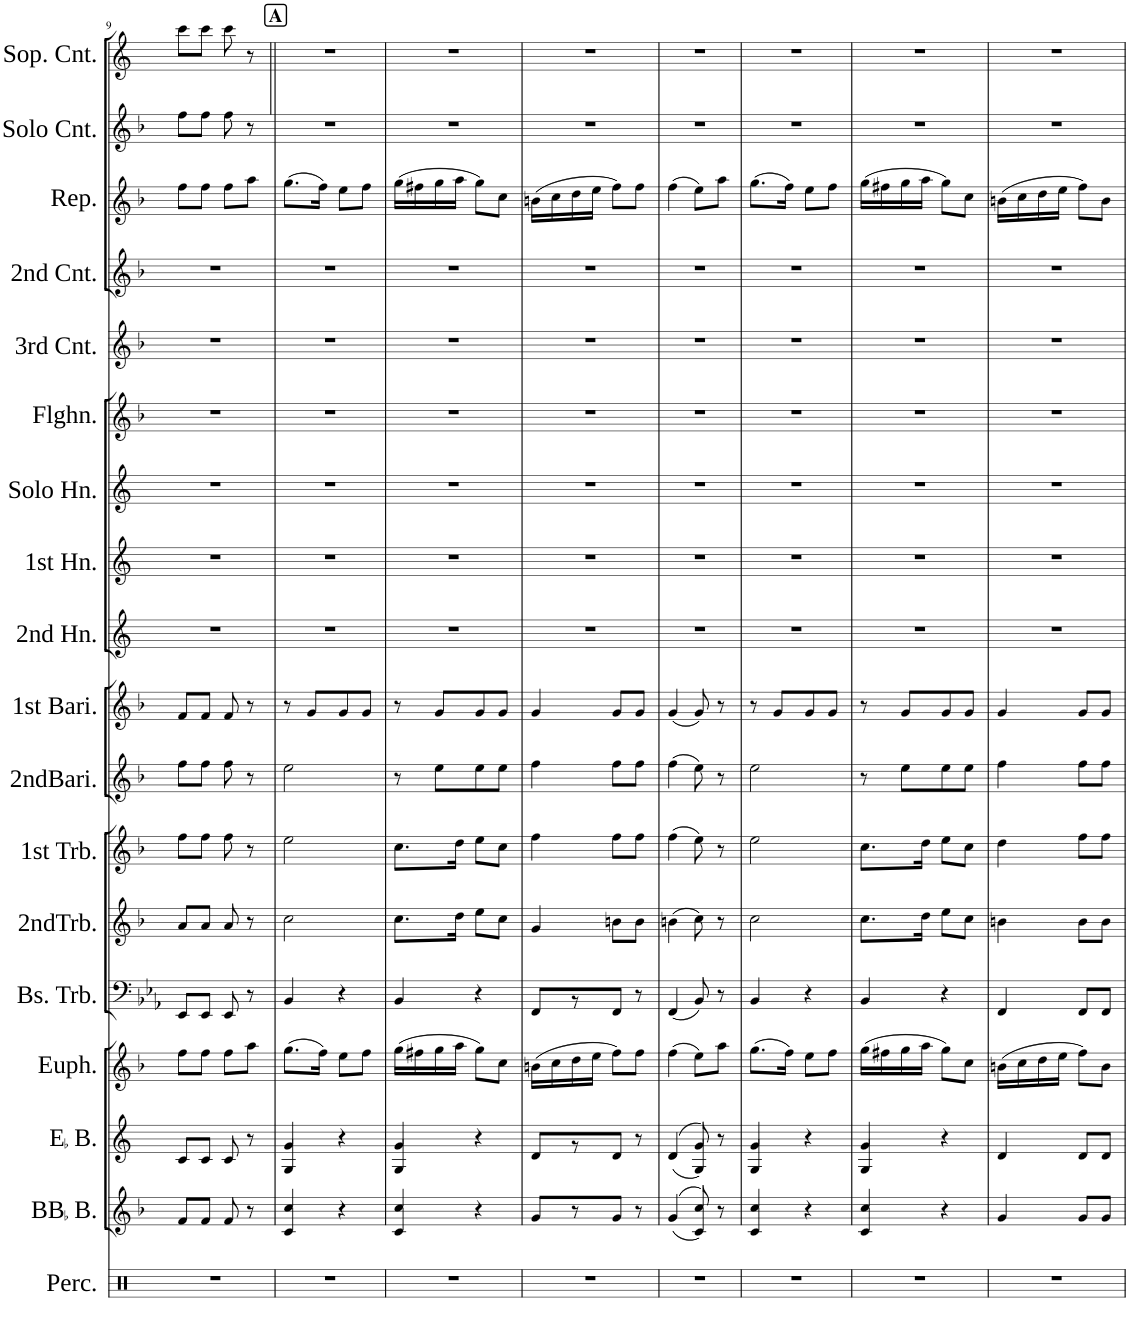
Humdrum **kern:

**kern	**kern	**kern	**kern	**kern	**kern	**kern	**kern	**kern	**kern	**kern	**kern	**kern	**kern	**kern	**kern	**kern	**kern
*part18	*part17	*part16	*part15	*part14	*part13	*part12	*part11	*part10	*part9	*part8	*part7	*part6	*part5	*part4	*part3	*part2	*part1
*staff18	*staff17	*staff16	*staff15	*staff14	*staff13	*staff12	*staff11	*staff10	*staff9	*staff8	*staff7	*staff6	*staff5	*staff4	*staff3	*staff2	*staff1
*I"Percussion	*I"BBaccidentalFlat Bass	*I"EaccidentalFlat Bass	*I"Euphonium	*I"Bass Trombone	*I"2nd Trombone	*I"1st Trombone	*I"2nd Baritone	*I"1st Baritone	*I"2nd Horn	*I"1st Horn	*I"Solo Horn	*I"Flugel Horn	*I"3rd Cornet	*I"2nd Cornet	*I"Repiano	*I"Solo Cornet	*I"Soprano Cornet
*I'Perc.	*I'BBaccidentalFlat B.	*I'EaccidentalFlat B.	*I'Euph.	*I'Bs. Trb.	*I'2ndTrb.	*I'1st Trb.	*I'2ndBari.	*I'1st Bari.	*I'2nd Hn.	*I'1st Hn.	*I'Solo Hn.	*I'Flghn.	*I'3rd Cnt.	*I'2nd Cnt.	*I'Rep.	*I'Solo Cnt.	*I'Sop. Cnt.
!!LO:PB:g=z
*clefX	*clefG2	*clefG2	*clefG2	*clefF4	*clefG2	*clefG2	*clefG2	*clefG2	*clefG2	*clefG2	*clefG2	*clefG2	*clefG2	*clefG2	*clefG2	*clefG2	*clefG2
*	*Trd15c26	*Trd12c21	*Trd8c14	*	*Trd8c14	*Trd8c14	*Trd8c14	*Trd8c14	*Trd4c7	*Trd4c7	*Trd4c7	*Trd4c7	*Trd1c2	*Trd1c2	*Trd1c2	*Trd1c2	*Trd1c2
*k[]	*k[b-]	*k[]	*k[b-]	*k[b-e-a-]	*k[b-]	*k[b-]	*k[b-]	*k[b-]	*k[]	*k[]	*k[]	*k[b-]	*k[b-]	*k[b-]	*k[b-]	*k[b-]	*k[]
*M2/4	*M2/4	*M2/4	*M2/4	*M2/4	*M2/4	*M2/4	*M2/4	*M2/4	*M2/4	*M2/4	*M2/4	*M2/4	*M2/4	*M2/4	*M2/4	*M2/4	*M2/4
=9	=9	=9	=9	=9	=9	=9	=9	=9	=9	=9	=9	=9	=9	=9	=9	=9	=9
2r	8f/L	8c/L	8ff\L	8EE-/L	8a/L	8ff\L	8ff\L	8f/L	2r	2r	2r	2r	2r	2r	8ff\L	8ff\L	8ccc\L
.	8f/J	8c/J	8ff\J	8EE-/J	8a/J	8ff\J	8ff\J	8f/J	.	.	.	.	.	.	8ff\J	8ff\J	8ccc\J
.	8f/	8c/	8ff\L	8EE-/	8a/	8ff\	8ff\	8f/	.	.	.	.	.	.	8ff\L	8ff\	8ccc\
.	8r	8r	8aa\J	8r	8r	8r	8r	8r	.	.	.	.	.	.	8aa\J	8r	8r
!!LO:REH:place=s1:a:B:cj:fs=14:t=A
=10||	=10||	=10||	=10||	=10||	=10||	=10||	=10||	=10||	=10||	=10||	=10||	=10||	=10||	=10||	=10||	=10||	=10||
*	*^	*^	*	*^	*	*	*	*	*	*	*	*	*	*	*	*	*
2r	4cc/	4c/	4g/	4G/	(8.gg\L	4BB-/	4ryy	2cc\	2ee\	2ee\	8r	2r	2r	2r	2r	2r	2r	(8.gg\L	2r	2r
.	.	.	.	.	.	.	.	.	.	.	8g/L	.	.	.	.	.	.	.	.	.
.	.	.	.	.	16ff\Jk)	.	.	.	.	.	.	.	.	.	.	.	.	16ff\Jk)	.	.
.	4r	4ryy	4r	4ryy	8ee\L	4r	4ryy	.	.	.	8g/	.	.	.	.	.	.	8ee\L	.	.
.	.	.	.	.	8ff\J	.	.	.	.	.	8g/J	.	.	.	.	.	.	8ff\J	.	.
=11	=11	=11	=11	=11	=11	=11	=11	=11	=11	=11	=11	=11	=11	=11	=11	=11	=11	=11	=11	=11
2r	4cc/	4c/	4g/	4G/	(16gg\LL	4BB-/	4ryy	8.cc\L	8.cc\L	8r	8r	2r	2r	2r	2r	2r	2r	(16gg\LL	2r	2r
.	.	.	.	.	16ff#X\	.	.	.	.	.	.	.	.	.	.	.	.	16ff#X\	.	.
.	.	.	.	.	16gg\	.	.	.	.	8ee\L	8g/L	.	.	.	.	.	.	16gg\	.	.
.	.	.	.	.	16aa\JJ	.	.	16dd\Jk	16dd\Jk	.	.	.	.	.	.	.	.	16aa\JJ	.	.
.	4r	4ryy	4r	4ryy	8gg\L)	4r	4ryy	8ee\L	8ee\L	8ee\	8g/	.	.	.	.	.	.	8gg\L)	.	.
.	.	.	.	.	8cc\J	.	.	8cc\J	8cc\J	8ee\J	8g/J	.	.	.	.	.	.	8cc\J	.	.
*	*v	*v	*	*	*	*v	*v	*	*	*	*	*	*	*	*	*	*	*	*	*
*	*	*v	*v	*	*	*	*	*	*	*	*	*	*	*	*	*	*	*
=12	=12	=12	=12	=12	=12	=12	=12	=12	=12	=12	=12	=12	=12	=12	=12	=12	=12
2r	8g/L	8d/L	(16bn\LL	8FF/L	4g/	4ff\	4ff\	4g/	2r	2r	2r	2r	2r	2r	(16bn\LL	2r	2r
.	.	.	16cc\	.	.	.	.	.	.	.	.	.	.	.	16cc\	.	.
.	8r	8r	16dd\	8r	.	.	.	.	.	.	.	.	.	.	16dd\	.	.
.	.	.	16ee\JJ	.	.	.	.	.	.	.	.	.	.	.	16ee\JJ	.	.
.	8g/J	8d/J	8ff\L)	8FF/J	8bn\L	8ff\L	8ff\L	8g/L	.	.	.	.	.	.	8ff\L)	.	.
.	8r	8r	8ff\J	8r	8b\J	8ff\J	8ff\J	8g/J	.	.	.	.	.	.	8ff\J	.	.
=13	=13	=13	=13	=13	=13	=13	=13	=13	=13	=13	=13	=13	=13	=13	=13	=13	=13
*	*^	*^	*	*	*	*	*	*	*	*	*	*	*	*	*	*	*
2r	(4g/	(4g	(4d/	(4d	(4ff\	(4FF/	(4bn\	(4ff\	(4ff\	(4g/	2r	2r	2r	2r	2r	2r	(4ff\	2r	2r
.	8cc/)	8c/)	8g/)	8G/)	8ee\L)	8BB-/)	8cc\)	8ee\)	8ee\)	8g/)	.	.	.	.	.	.	8ee\L)	.	.
.	8r	8ryy	8r	8ryy	8aa\J	8r	8r	8r	8r	8r	.	.	.	.	.	.	8aa\J	.	.
=14	=14	=14	=14	=14	=14	=14	=14	=14	=14	=14	=14	=14	=14	=14	=14	=14	=14	=14	=14
2r	4cc/	4c/	4g/	4G/	(8.gg\L	4BB-/	2cc\	2ee\	2ee\	8r	2r	2r	2r	2r	2r	2r	(8.gg\L	2r	2r
.	.	.	.	.	.	.	.	.	.	8g/L	.	.	.	.	.	.	.	.	.
.	.	.	.	.	16ff\Jk)	.	.	.	.	.	.	.	.	.	.	.	16ff\Jk)	.	.
.	4r	4ryy	4r	4ryy	8ee\L	4r	.	.	.	8g/	.	.	.	.	.	.	8ee\L	.	.
.	.	.	.	.	8ff\J	.	.	.	.	8g/J	.	.	.	.	.	.	8ff\J	.	.
=15	=15	=15	=15	=15	=15	=15	=15	=15	=15	=15	=15	=15	=15	=15	=15	=15	=15	=15	=15
*	*	*	*	*	*	*^	*	*	*	*	*	*	*	*	*	*	*	*	*
2r	4cc/	4c/	4g/	4G/	(16gg\LL	4BB-/	4ryy	8.cc\L	8.cc\L	8r	8r	2r	2r	2r	2r	2r	2r	(16gg\LL	2r	2r
.	.	.	.	.	16ff#X\	.	.	.	.	.	.	.	.	.	.	.	.	16ff#X\	.	.
.	.	.	.	.	16gg\	.	.	.	.	8ee\L	8g/L	.	.	.	.	.	.	16gg\	.	.
.	.	.	.	.	16aa\JJ	.	.	16dd\Jk	16dd\Jk	.	.	.	.	.	.	.	.	16aa\JJ	.	.
.	4r	4ryy	4r	4ryy	8gg\L)	4r	4ryy	8ee\L	8ee\L	8ee\	8g/	.	.	.	.	.	.	8gg\L)	.	.
.	.	.	.	.	8cc\J	.	.	8cc\J	8cc\J	8ee\J	8g/J	.	.	.	.	.	.	8cc\J	.	.
*	*v	*v	*	*	*	*v	*v	*	*	*	*	*	*	*	*	*	*	*	*	*
*	*	*v	*v	*	*	*	*	*	*	*	*	*	*	*	*	*	*	*
=16	=16	=16	=16	=16	=16	=16	=16	=16	=16	=16	=16	=16	=16	=16	=16	=16	=16
2r	4g/	4d/	(16bn\LL	4FF/	4bn\	4dd\	4ff\	4g/	2r	2r	2r	2r	2r	2r	(16bn\LL	2r	2r
.	.	.	16cc\	.	.	.	.	.	.	.	.	.	.	.	16cc\	.	.
.	.	.	16dd\	.	.	.	.	.	.	.	.	.	.	.	16dd\	.	.
.	.	.	16ee\JJ	.	.	.	.	.	.	.	.	.	.	.	16ee\JJ	.	.
.	8g/L	8d/L	8ff\L)	8FF/L	8b\L	8ff\L	8ff\L	8g/L	.	.	.	.	.	.	8ff\L)	.	.
.	8g/J	8d/J	8b\J	8FF/J	8b\J	8ff\J	8ff\J	8g/J	.	.	.	.	.	.	8b\J	.	.
=	=	=	=	=	=	=	=	=	=	=	=	=	=	=	=	=	=
*-	*-	*-	*-	*-	*-	*-	*-	*-	*-	*-	*-	*-	*-	*-	*-	*-	*-
